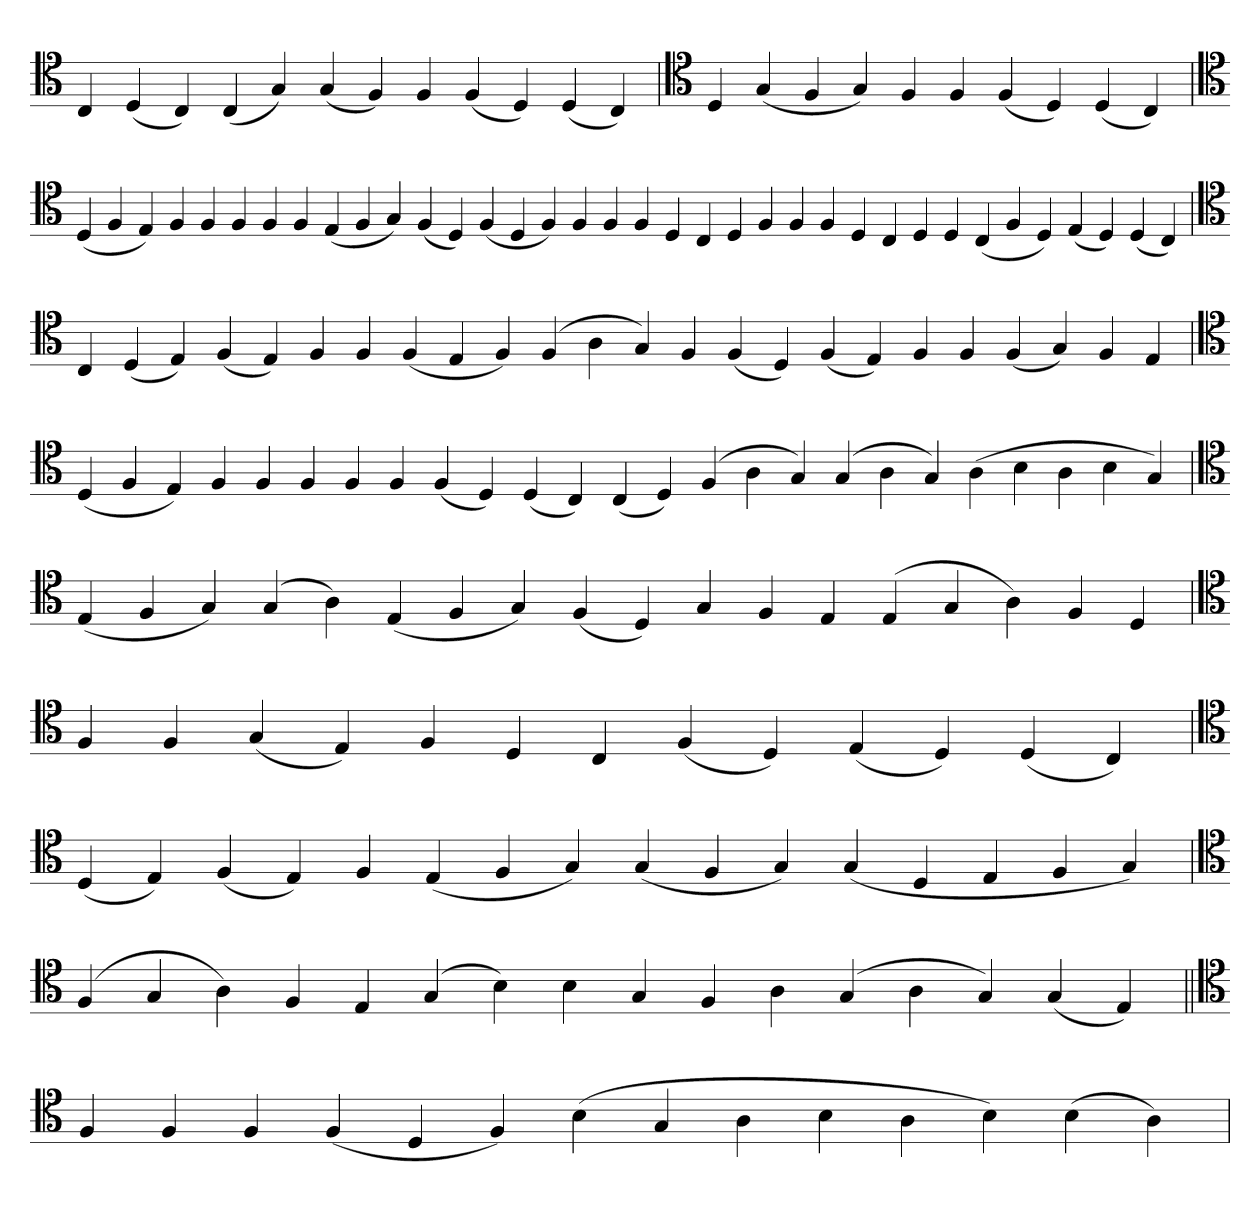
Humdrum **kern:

**kern
*part1
*staff1
*clefC4
=
4C
(4D
4C)
(4C
4G)
(4G
4F)
4F
(4F
4D)
(4D
4C)
=`
*clefC4
4D
(4G
4F
4G)
4F
4F
(4F
4D)
(4D
4C)
=`
*clefC4
(4D
4F
4E)
4F
4F
4F
4F
4F
(4E
4F
4G)
(4F
4D)
(4F
4D
4F)
4F
4F
4F
4D
4C
4D
4F
4F
4F
4D
4C
4D
4D
(4C
4F
4D)
(4E
4D)
(4D
4C)
=
*clefC4
4C
(4D
4E)
(4F
4E)
4F
4F
(4F
4E
4F)
(4F
4A
4G)
4F
(4F
4D)
(4F
4E)
4F
4F
(4F
4G)
4F
4E
='
*clefC4
(4D
4F
4E)
4F
4F
4F
4F
4F
(4F
4D)
(4D
4C)
(4C
4D)
(4F
4A
4G)
(4G
4A
4G)
(4A
4B
4A
4B
4G)
=
*clefC4
(4E
4F
4G)
(4G
4A)
(4E
4F
4G)
(4F
4D)
4G
4F
4E
(4E
4G
4A)
4F
4D
=`
*clefC4
4F
4F
(4G
4E)
4F
4D
4C
(4F
4D)
(4E
4D)
(4D
4C)
='
*clefC4
(4D
4E)
(4F
4E)
4F
(4E
4F
4G)
(4G
4F
4G)
(4G
4D
4E
4F
4G)
=`
*clefC4
(4F
4G
4A)
4F
4E
(4G
4B)
4B
4G
4F
4A
(4G
4A
4G)
(4G
4E)
=||
*clefC4
4F
4F
4F
(4F
4D
4F)
(4B
4G
4A
4B
4A
4B)
(4B
4A)
=`
*-
